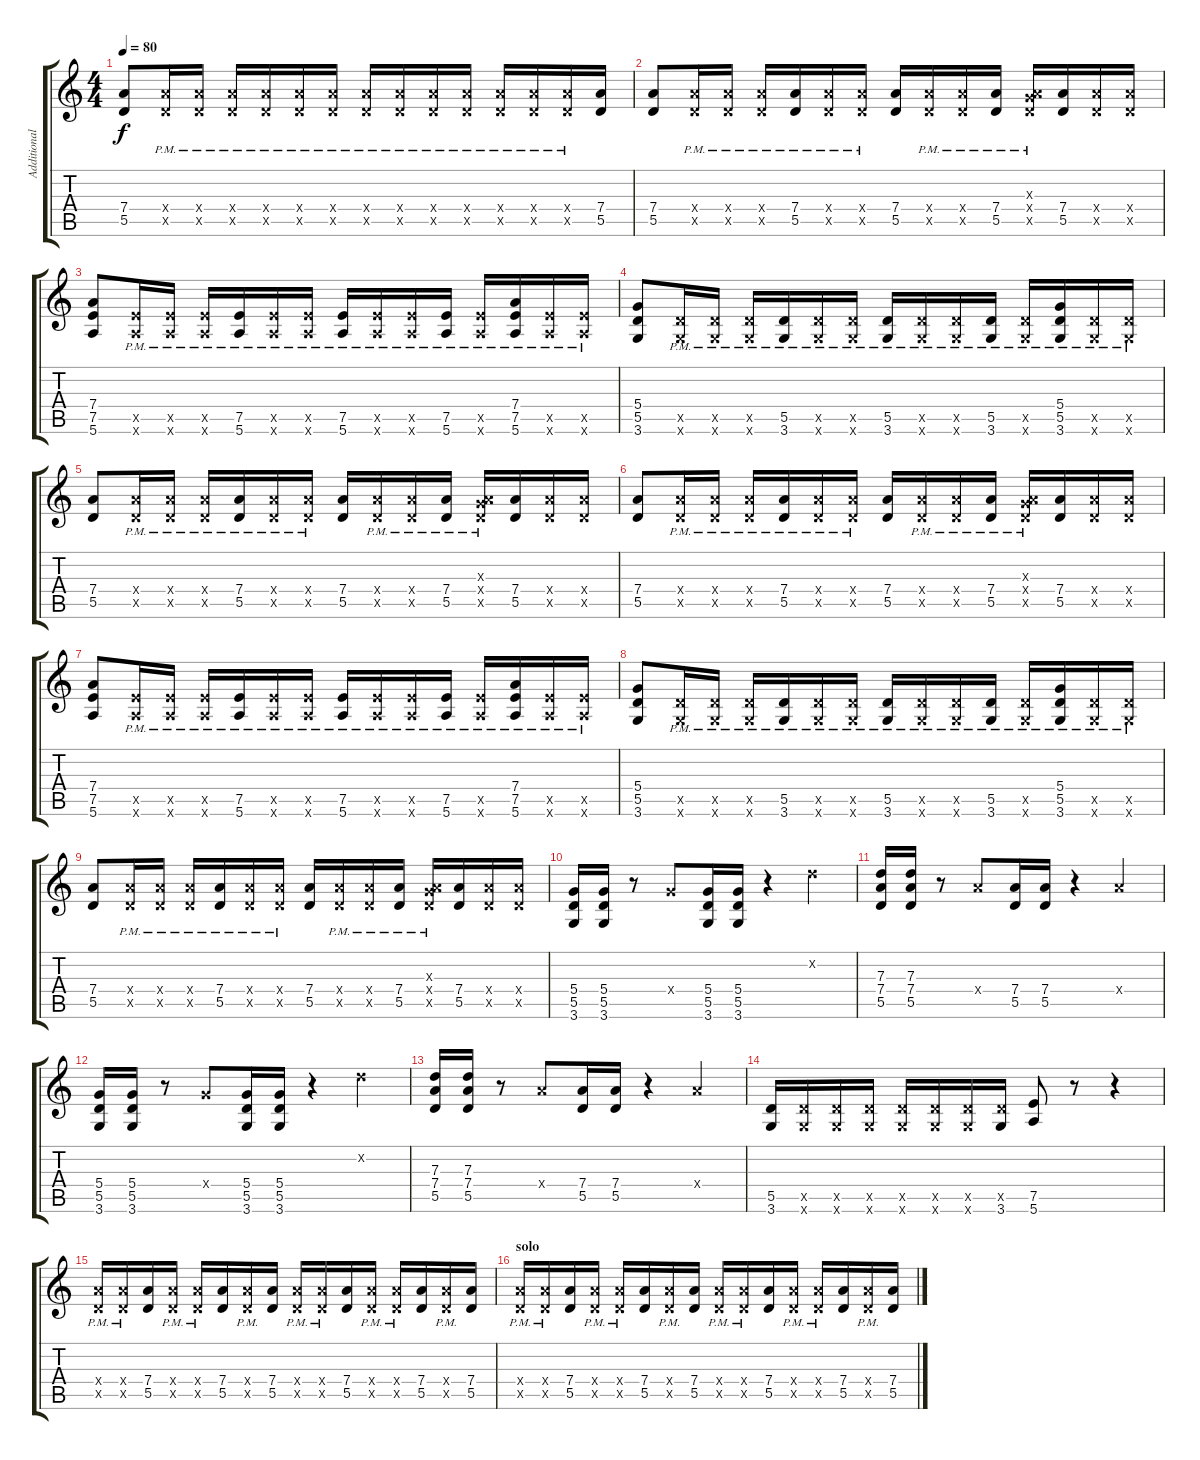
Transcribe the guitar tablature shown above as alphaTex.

\track ("Additional dist" "Additional") {instrument distortionguitar}
\staff {score tabs}
\tuning (E4 B3 G3 D3 A2 E2) {hide}
\ts (4 4)
\tempo 80
\clef g2
\ks c
(7.4 5.5).8{dy f} (7.4{pm x} 5.5{pm x}).16 (7.4{pm x} 5.5{pm x}).16 (7.4{pm x} 5.5{pm x}).16 (7.4{pm x} 5.5{pm x}).16 (7.4{pm x} 5.5{pm x}).16 (7.4{pm x} 5.5{pm x}).16 (7.4{pm x} 5.5{pm x}).16 (7.4{pm x} 5.5{pm x}).16 (7.4{pm x} 5.5{pm x}).16 (7.4{pm x} 5.5{pm x}).16 (7.4{pm x} 5.5{pm x}).16 (7.4{pm x} 5.5{pm x}).16 (7.4{pm x} 5.5{pm x}).16 (7.4 5.5).16 |
(7.4 5.5).8 (7.4{pm x} 5.5{pm x}).16 (7.4{pm x} 5.5{pm x}).16 (7.4{pm x} 5.5{pm x}).16 (7.4{pm} 5.5{pm}).16 (7.4{pm x} 5.5{pm x}).16 (7.4{pm x} 5.5{pm x}).16 (7.4 5.5).16 (7.4{pm x} 5.5{pm x}).16 (7.4{pm x} 5.5{pm x}).16 (7.4{pm} 5.5{pm}).16 (0.3{x} 7.4{pm x} 5.5{pm x}).16 (7.4 5.5).16 (7.4{x} 5.5{x}).16 (7.4{x} 5.5{x}).16 |
(7.4 7.5 5.6).8 (7.5{pm x} 5.6{x}).16 (7.5{pm x} 5.6{x}).16 (7.5{pm x} 5.6{x}).16 (7.5{pm} 5.6).16 (7.5{pm x} 5.6{x}).16 (7.5{pm x} 5.6{x}).16 (7.5{pm} 5.6).16 (7.5{pm x} 5.6{x}).16 (7.5{pm x} 5.6{x}).16 (7.5{pm} 5.6).16 (7.5{pm x} 5.6{x}).16 (7.4{pm} 7.5{pm} 5.6).16 (7.5{pm x} 5.6{x}).16 (7.5{pm x} 5.6{x}).16 |
(5.4 5.5 3.6).8 (5.5{pm x} 3.6{x}).16 (5.5{pm x} 3.6{x}).16 (5.5{pm x} 3.6{x}).16 (5.5{pm} 3.6).16 (5.5{pm x} 3.6{x}).16 (5.5{pm x} 3.6{x}).16 (5.5{pm} 3.6).16 (5.5{pm x} 3.6{x}).16 (5.5{pm x} 3.6{x}).16 (5.5{pm} 3.6).16 (5.5{pm x} 3.6{x}).16 (5.4 5.5{pm} 3.6).16 (5.5{pm x} 3.6{x}).16 (5.5{pm x} 3.6{x}).16 |
(7.4 5.5).8 (7.4{pm x} 5.5{pm x}).16 (7.4{pm x} 5.5{pm x}).16 (7.4{pm x} 5.5{pm x}).16 (7.4{pm} 5.5{pm}).16 (7.4{pm x} 5.5{pm x}).16 (7.4{pm x} 5.5{pm x}).16 (7.4 5.5).16 (7.4{pm x} 5.5{pm x}).16 (7.4{pm x} 5.5{pm x}).16 (7.4{pm} 5.5{pm}).16 (0.3{x} 7.4{pm x} 5.5{pm x}).16 (7.4 5.5).16 (7.4{x} 5.5{x}).16 (7.4{x} 5.5{x}).16 |
(7.4 5.5).8 (7.4{pm x} 5.5{pm x}).16 (7.4{pm x} 5.5{pm x}).16 (7.4{pm x} 5.5{pm x}).16 (7.4{pm} 5.5{pm}).16 (7.4{pm x} 5.5{pm x}).16 (7.4{pm x} 5.5{pm x}).16 (7.4 5.5).16 (7.4{pm x} 5.5{pm x}).16 (7.4{pm x} 5.5{pm x}).16 (7.4{pm} 5.5{pm}).16 (0.3{x} 7.4{pm x} 5.5{pm x}).16 (7.4 5.5).16 (7.4{x} 5.5{x}).16 (7.4{x} 5.5{x}).16 |
(7.4 7.5 5.6).8 (7.5{pm x} 5.6{x}).16 (7.5{pm x} 5.6{x}).16 (7.5{pm x} 5.6{x}).16 (7.5{pm} 5.6).16 (7.5{pm x} 5.6{x}).16 (7.5{pm x} 5.6{x}).16 (7.5{pm} 5.6).16 (7.5{pm x} 5.6{x}).16 (7.5{pm x} 5.6{x}).16 (7.5{pm} 5.6).16 (7.5{pm x} 5.6{x}).16 (7.4{pm} 7.5{pm} 5.6).16 (7.5{pm x} 5.6{x}).16 (7.5{pm x} 5.6{x}).16 |
(5.4 5.5 3.6).8 (5.5{pm x} 3.6{x}).16 (5.5{pm x} 3.6{x}).16 (5.5{pm x} 3.6{x}).16 (5.5{pm} 3.6).16 (5.5{pm x} 3.6{x}).16 (5.5{pm x} 3.6{x}).16 (5.5{pm} 3.6).16 (5.5{pm x} 3.6{x}).16 (5.5{pm x} 3.6{x}).16 (5.5{pm} 3.6).16 (5.5{pm x} 3.6{x}).16 (5.4 5.5{pm} 3.6).16 (5.5{pm x} 3.6{x}).16 (5.5{pm x} 3.6{x}).16 |
(7.4 5.5).8 (7.4{pm x} 5.5{pm x}).16 (7.4{pm x} 5.5{pm x}).16 (7.4{pm x} 5.5{pm x}).16 (7.4{pm} 5.5{pm}).16 (7.4{pm x} 5.5{pm x}).16 (7.4{pm x} 5.5{pm x}).16 (7.4 5.5).16 (7.4{pm x} 5.5{pm x}).16 (7.4{pm x} 5.5{pm x}).16 (7.4{pm} 5.5{pm}).16 (0.3{x} 7.4{pm x} 5.5{pm x}).16 (7.4 5.5).16 (7.4{x} 5.5{x}).16 (7.4{x} 5.5{x}).16 |
(5.4 5.5 3.6).16 (5.4 5.5 3.6).16 r.8 5.4{x}.8 (5.4 5.5 3.6).16 (5.4 5.5 3.6).16 r.4 3.2{x}.4 |
(7.3 7.4 5.5).16 (7.3 7.4 5.5).16 r.8 7.4{x}.8 (7.4 5.5).16 (7.4 5.5).16 r.4 7.4{x}.4 |
(5.4 5.5 3.6).16 (5.4 5.5 3.6).16 r.8 5.4{x}.8 (5.4 5.5 3.6).16 (5.4 5.5 3.6).16 r.4 3.2{x}.4 |
(7.3 7.4 5.5).16 (7.3 7.4 5.5).16 r.8 7.4{x}.8 (7.4 5.5).16 (7.4 5.5).16 r.4 7.4{x}.4 |
(5.5 3.6).16 (5.5{x} 3.6{x}).16 (5.5{x} 3.6{x}).16 (5.5{x} 3.6{x}).16 (5.5{x} 3.6{x}).16 (5.5{x} 3.6{x}).16 (5.5{x} 3.6{x}).16 (5.5{x} 3.6).16 (7.5 5.6).8 r.8 r.4 |
(7.4{pm x} 5.5{pm x}).16 (7.4{pm x} 5.5{pm x}).16 (7.4 5.5).16 (7.4{pm x} 5.5{pm x}).16 (7.4{pm x} 5.5{pm x}).16 (7.4 5.5).16 (7.4{pm x} 5.5{pm x}).16 (7.4 5.5).16 (7.4{pm x} 5.5{pm x}).16 (7.4{pm x} 5.5{pm x}).16 (7.4 5.5).16 (7.4{pm x} 5.5{pm x}).16 (7.4{pm x} 5.5{pm x}).16 (7.4 5.5).16 (7.4{pm x} 5.5{pm x}).16 (7.4 5.5).16 |
\section ("" "solo")
(7.4{pm x} 5.5{pm x}).16 (7.4{pm x} 5.5{pm x}).16 (7.4 5.5).16 (7.4{pm x} 5.5{pm x}).16 (7.4{pm x} 5.5{pm x}).16 (7.4 5.5).16 (7.4{pm x} 5.5{pm x}).16 (7.4 5.5).16 (7.4{pm x} 5.5{pm x}).16 (7.4{pm x} 5.5{pm x}).16 (7.4 5.5).16 (7.4{pm x} 5.5{pm x}).16 (7.4{pm x} 5.5{pm x}).16 (7.4 5.5).16 (7.4{pm x} 5.5{pm x}).16 (7.4 5.5).16
